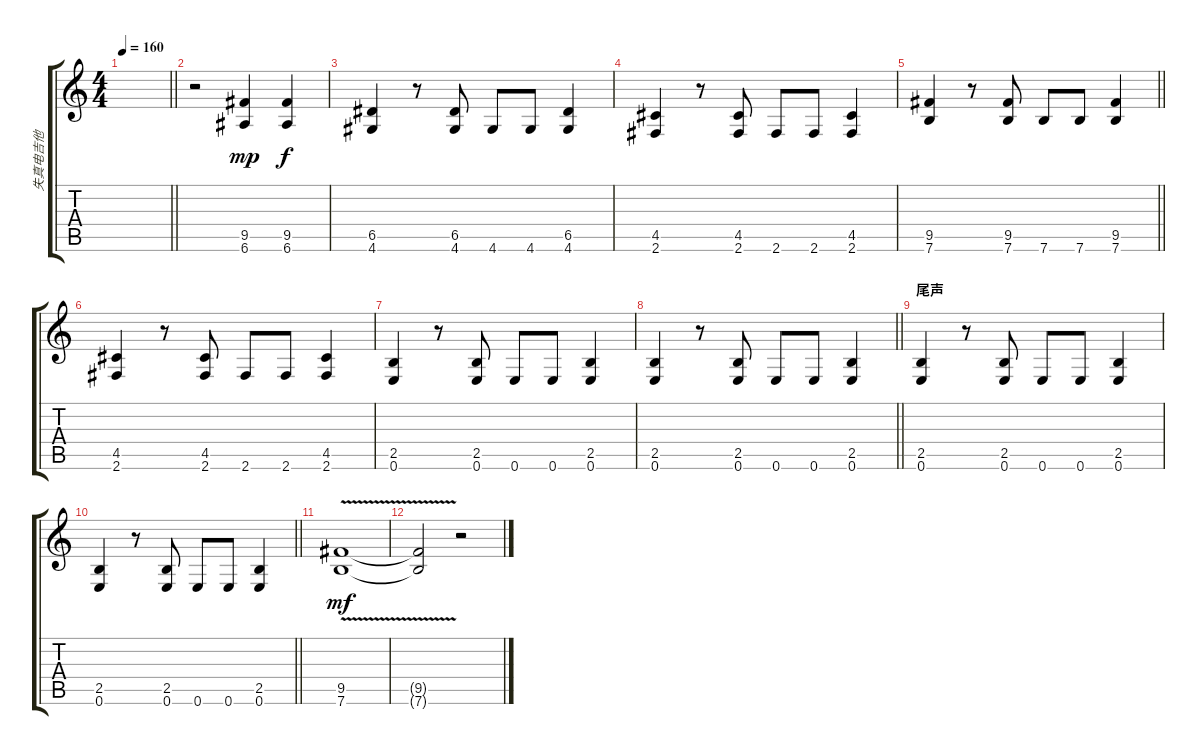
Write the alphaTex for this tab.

\track ("失真电吉他" "失真电吉他") {instrument distortionguitar}
\staff {score tabs}
\tuning (E4 B3 G3 D3 A2 E2) {hide}
\ts (4 4)
\tempo 160
\clef g2
\barLineRight lightlight
\ks c
|
r.2 (9.5 6.6).4{dy mp} (9.5 6.6).4{dy f} |
(6.5 4.6).4 r.8 (6.5 4.6).8 4.6.8 4.6.8 (6.5 4.6).4 |
(4.5 2.6).4 r.8 (4.5 2.6).8 2.6.8 2.6.8 (4.5 2.6).4 |
\barLineRight lightlight
(9.5 7.6).4 r.8 (9.5 7.6).8 7.6.8 7.6.8 (9.5 7.6).4 |
(4.5 2.6).4 r.8 (4.5 2.6).8 2.6.8 2.6.8 (4.5 2.6).4 |
(2.5 0.6).4 r.8 (2.5 0.6).8 0.6.8 0.6.8 (2.5 0.6).4 |
\barLineRight lightlight
(2.5 0.6).4 r.8 (2.5 0.6).8 0.6.8 0.6.8 (2.5 0.6).4 |
\section ("" "尾声")
(2.5 0.6).4 r.8 (2.5 0.6).8 0.6.8 0.6.8 (2.5 0.6).4 |
\barLineRight lightlight
(2.5 0.6).4 r.8 (2.5 0.6).8 0.6.8 0.6.8 (2.5 0.6).4 |
(9.5 7.6{v}).1{dy mf} |
(9.5{t} 7.6{t}).2 r.2
